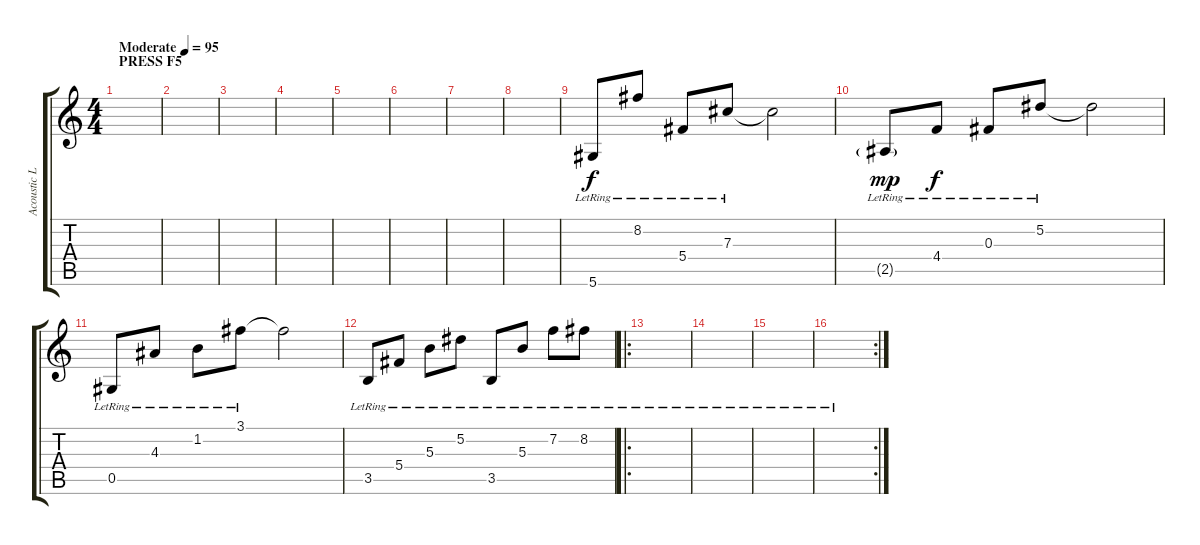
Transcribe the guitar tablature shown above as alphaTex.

\track ("Acoustic Lead" "Acoustic L") {instrument acousticguitarsteel}
\staff {score tabs}
\tuning (Eb4 Bb3 Gb3 Db3 Ab2 Eb2) {hide}
\ts (4 4)
\section ("" "PRESS F5")
\tempo (95 "Moderate")
\clef g2
\ks c
|
|
|
|
|
|
|
|
5.6{lr}.8 8.2{lr}.8 5.4{lr}.8 7.3{lr}.8 7.3{t}.2 |
2.5{g lr}.8{dy mp} 4.4{lr}.8{dy f} 0.3{lr}.8 5.2{lr}.8 5.2{t}.2 |
0.5{lr}.8 4.3{lr}.8 1.2{lr}.8 3.1{lr}.8 3.1{t}.2 |
3.5{lr}.8 5.4{lr}.8 5.3{lr}.8 5.2{lr}.8 3.5{lr}.8 5.3{lr}.8 7.2{lr}.8 8.2{lr}.8 |
\ro
|
|
|
\rc 2
